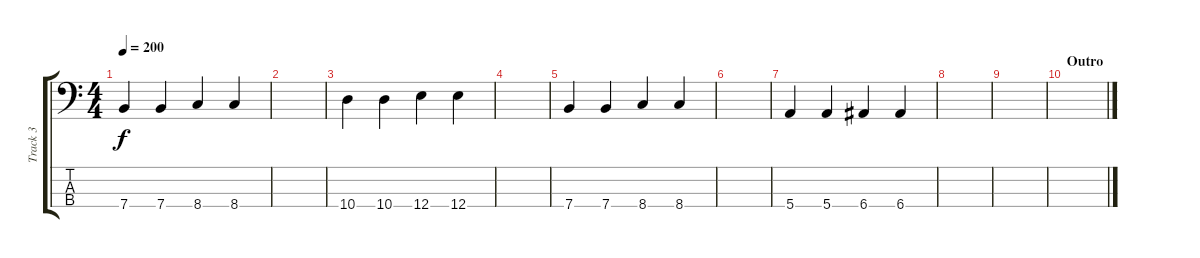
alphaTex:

\track ("Track 3" "Track 3") {instrument electricbasspick}
\staff {score tabs}
\tuning (G2 D2 A1 E1) {hide}
\ts (4 4)
\tempo 200
\clef f4
\ks c
7.4.4{dy f} 7.4.4 8.4.4 8.4.4 |
|
10.4.4 10.4.4 12.4.4 12.4.4 |
|
7.4.4 7.4.4 8.4.4 8.4.4 |
|
5.4.4 5.4.4 6.4.4 6.4.4 |
|
|
\section ("" "Outro")
